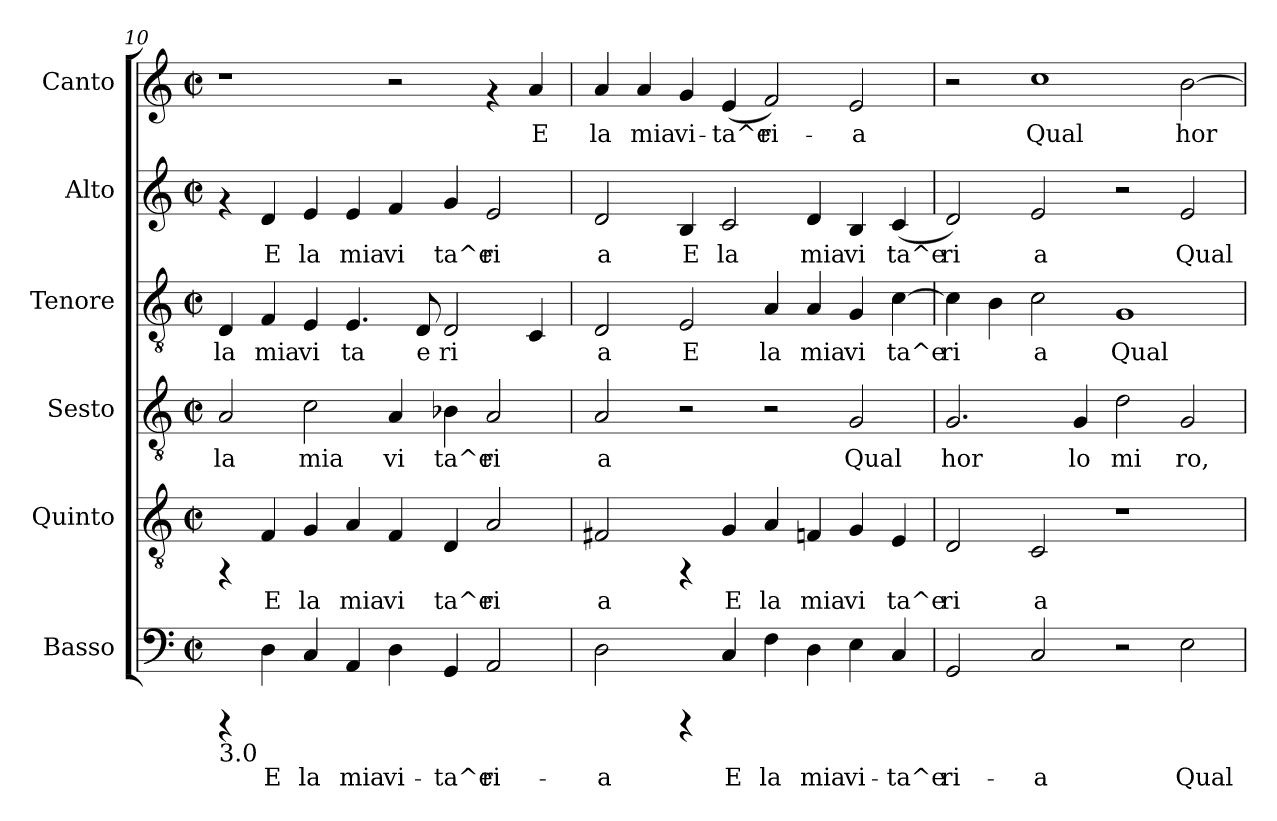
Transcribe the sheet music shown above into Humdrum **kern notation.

**kern	**text	**kern	**text	**kern	**text	**kern	**text	**kern	**text	**kern	**text
*part6	*part6	*part5	*part5	*part4	*part4	*part3	*part3	*part2	*part2	*part1	*part1
*staff6	*staff6	*staff5	*staff5	*staff4	*staff4	*staff3	*staff3	*staff2	*staff2	*staff1	*staff1
*I"Basso	*	*I"Quinto	*	*I"Sesto	*	*I"Tenore	*	*I"Alto	*	*I"Canto	*
!!LO:PB:g=z
*clefF4	*	*clefGv2	*	*clefGv2	*	*clefGv2	*	*clefG2	*	*clefG2	*
*k[]	*	*k[]	*	*k[]	*	*k[]	*	*k[]	*	*k[]	*
*C:	*	*C:	*	*C:	*	*C:	*	*C:	*	*C:	*
*M2/2	*	*M2/2	*	*M2/2	*	*M2/2	*	*M2/2	*	*M2/2	*
*met(c|)	*	*met(c|)	*	*met(c|)	*	*met(c|)	*	*met(c|)	*	*met(c|)	*
=10	=10	=10	=10	=10	=10	=10	=10	=10	=10	=10	=10
!LO:TX:b:t=3.0	!	!	!	!	!	!	!	!	!	!	!
!	!	!	!	!	!LO:LY:b:cj	!	!LO:LY:b	!	!	!	!
4rCCC	.	4rFF	.	2A/	la	4D/	la	4rf	.	1r	.
!	!LO:LY:b	!	!LO:LY:b:cj	!	!	!	!LO:LY:b	!	!LO:LY:b:cj	!	!
4D\	E	4F/	E	.	.	4F/	mia	4d/	E	.	.
!	!LO:LY:b	!	!LO:LY:b:cj	!	!LO:LY:b:cj	!	!LO:LY:b	!	!LO:LY:b:cj	!	!
4C/	la	4G/	la	2c\	mia	4E/	vi	4e/	la	.	.
!	!LO:LY:b	!	!LO:LY:b:cj	!	!	!	!LO:LY:b	!	!LO:LY:b:cj	!	!
4AA/	mia	4A/	mia	.	.	4.E/	ta	4e/	mia	.	.
!	!LO:LY:b	!	!LO:LY:b:cj	!	!LO:LY:b:cj	!	!	!	!LO:LY:b:cj	!	!
4D\	vi-	4F/	vi	4A/	vi	.	.	4f/	vi	2r	.
!	!	!	!	!	!	!	!LO:LY:b	!	!	!	!
.	.	.	.	.	.	8D/	e	.	.	.	.
!	!LO:LY:b	!	!LO:LY:b:cj	!	!LO:LY:b:cj	!	!LO:LY:b	!	!LO:LY:b:cj	!	!
4GG/	-ta^e	4D/	ta^e	4B-X\	ta^e	2D/	ri	4g/	ta^e	.	.
!	!LO:LY:b	!	!LO:LY:b:cj	!	!LO:LY:b:cj	!	!	!	!LO:LY:b:cj	!	!
2AA/	ri-	2A/	ri	2A/	ri	.	.	2e/	ri	4rf	.
!	!	!	!	!	!	!	!LO:LY:b	!	!	!	!LO:LY:b:cj
.	.	.	.	.	.	4C/	.	.	.	4a/	E
=11	=11	=11	=11	=11	=11	=11	=11	=11	=11	=11	=11
!	!LO:LY:b	!	!LO:LY:b:cj	!	!LO:LY:b:cj	!	!LO:LY:b	!	!LO:LY:b:cj	!	!LO:LY:b:cj
2D\	-a	2F#X/	a	2A/	a	2D/	a	2d/	a	4a/	la
!	!	!	!	!	!	!	!	!	!	!	!LO:LY:b:cj
.	.	.	.	.	.	.	.	.	.	4a/	mia
!	!	!	!	!	!	!	!LO:LY:b	!	!LO:LY:b:cj	!	!LO:LY:b:cj
4rCCC	.	4rFF	.	2r	.	2E/	E	4B/	E	4g/	vi-
!	!LO:LY:b	!	!LO:LY:b:cj	!	!	!	!	!	!LO:LY:b:cj	!	!LO:LY:b:cj
4C/	E	4G/	E	.	.	.	.	2c/	la	(<4e/	-ta^e
!	!LO:LY:b	!	!LO:LY:b:cj	!	!	!	!LO:LY:b	!	!	!	!LO:LY:b:cj
4F\	la	4A/	la	2r	.	4A/	la	.	.	2f/)	ri-
!	!LO:LY:b	!	!LO:LY:b:cj	!	!	!	!LO:LY:b	!	!LO:LY:b:cj	!	!
4D\	mia	4Fn/	mia	.	.	4A/	mia	4d/	mia	.	.
!	!LO:LY:b	!	!LO:LY:b:cj	!	!LO:LY:b:cj	!	!LO:LY:b	!	!LO:LY:b:cj	!	!LO:LY:b:cj
4E\	vi-	4G/	vi	2G/	Qual	4G/	vi	4B/	vi	2e/	-a
!	!LO:LY:b	!	!LO:LY:b:cj	!	!	!	!LO:LY:b	!	!LO:LY:b:cj	!	!
4C/	-ta^e	4E/	ta^e	.	.	[<4c\	ta^e	(<4c/	ta^e	.	.
=12	=12	=12	=12	=12	=12	=12	=12	=12	=12	=12	=12
!	!LO:LY:b	!	!LO:LY:b:cj	!	!LO:LY:b:cj	!	!LO:LY:b	!	!LO:LY:b:cj	!	!
2GG/	ri-	2D/	ri	2.G/	hor	4c\]	ri	2d/)	ri	2r	.
!	!	!	!	!	!	!	!LO:LY:b	!	!	!	!
.	.	.	.	.	.	4B\	.	.	.	.	.
!	!LO:LY:b	!	!LO:LY:b:cj	!	!	!	!LO:LY:b	!	!LO:LY:b:cj	!	!LO:LY:b:cj
2C/	-a	2C/	a	.	.	2c\	a	2e/	a	1cc	Qual
!	!	!	!	!	!LO:LY:b:cj	!	!	!	!	!	!
.	.	.	.	4G/	lo	.	.	.	.	.	.
!	!	!	!	!	!LO:LY:b:cj	!	!LO:LY:b	!	!	!	!
2r	.	1r	.	2d\	mi	1G	Qual	2r	.	.	.
!	!LO:LY:b	!	!	!	!LO:LY:b:cj	!	!	!	!LO:LY:b:cj	!	!LO:LY:b:cj
2E\	Qual	.	.	2G/	ro,	.	.	2e/	Qual	[>2b\	hor
=	=	=	=	=	=	=	=	=	=	=	=
*-	*-	*-	*-	*-	*-	*-	*-	*-	*-	*-	*-
